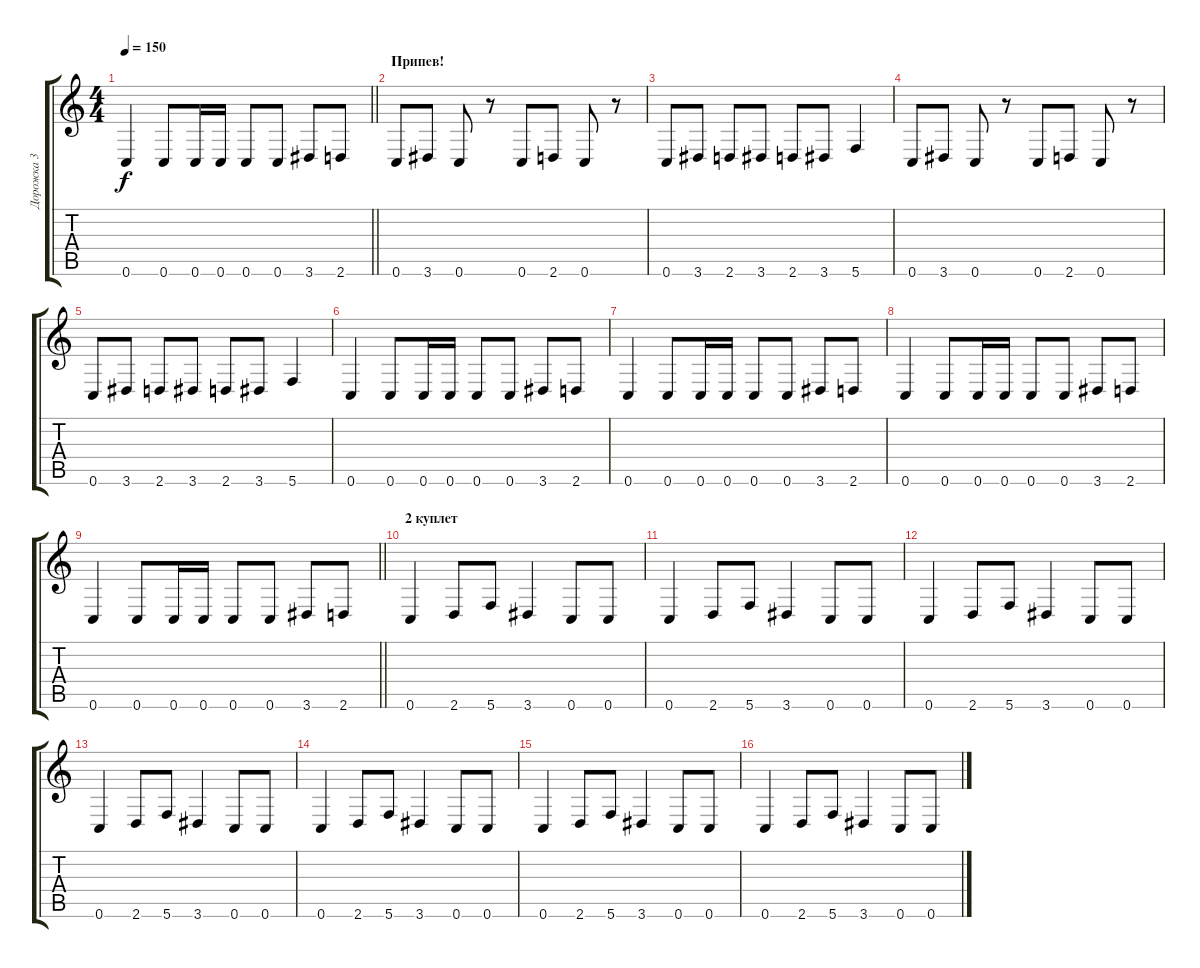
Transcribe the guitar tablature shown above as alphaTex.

\track ("Дорожка 3" "Дорожка 3") {instrument slapbass1}
\staff {score tabs}
\tuning (C4 G3 Eb3 Bb2 F2 C2) {hide}
\ts (4 4)
\tempo 150
\clef g2
\barLineRight lightlight
\ks c
0.6.4{dy f} 0.6.8 0.6.16 0.6.16 0.6.8 0.6.8 3.6.8 2.6.8 |
\section ("" "Припев!")
0.6.8 3.6.8 0.6.8 r.8 0.6.8 2.6.8 0.6.8 r.8 |
0.6.8 3.6.8 2.6.8 3.6.8 2.6.8 3.6.8 5.6.4 |
0.6.8 3.6.8 0.6.8 r.8 0.6.8 2.6.8 0.6.8 r.8 |
0.6.8 3.6.8 2.6.8 3.6.8 2.6.8 3.6.8 5.6.4 |
0.6.4 0.6.8 0.6.16 0.6.16 0.6.8 0.6.8 3.6.8 2.6.8 |
0.6.4 0.6.8 0.6.16 0.6.16 0.6.8 0.6.8 3.6.8 2.6.8 |
0.6.4 0.6.8 0.6.16 0.6.16 0.6.8 0.6.8 3.6.8 2.6.8 |
\barLineRight lightlight
0.6.4 0.6.8 0.6.16 0.6.16 0.6.8 0.6.8 3.6.8 2.6.8 |
\section ("" "2 куплет")
0.6.4 2.6.8 5.6.8 3.6.4 0.6.8 0.6.8 |
0.6.4 2.6.8 5.6.8 3.6.4 0.6.8 0.6.8 |
0.6.4 2.6.8 5.6.8 3.6.4 0.6.8 0.6.8 |
0.6.4 2.6.8 5.6.8 3.6.4 0.6.8 0.6.8 |
0.6.4 2.6.8 5.6.8 3.6.4 0.6.8 0.6.8 |
0.6.4 2.6.8 5.6.8 3.6.4 0.6.8 0.6.8 |
0.6.4 2.6.8 5.6.8 3.6.4 0.6.8 0.6.8
